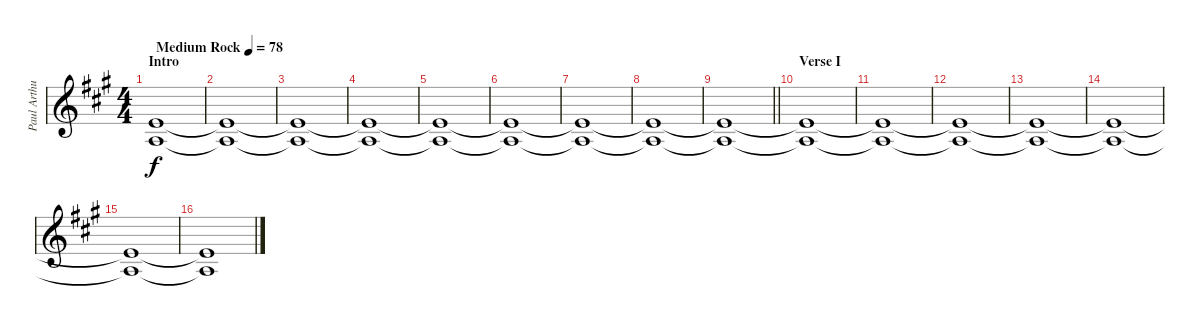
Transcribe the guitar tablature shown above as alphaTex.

\track ("Paul Arthurs (Synth)" "Paul Arthu") {instrument synthbrass1}
\staff {score}
\tuning (E4 B3 G3 D3 A2 E2) {hide}
\ts (4 4)
\section ("" "Intro")
\tempo (78 "Medium Rock")
\clef g2
\ks a
(0.1 2.3).1{dy f instrument synthbrass1} |
(0.1{t} 2.3{t}).1 |
(0.1{t} 2.3{t}).1 |
(0.1{t} 2.3{t}).1 |
(0.1{t} 2.3{t}).1 |
(0.1{t} 2.3{t}).1 |
(0.1{t} 2.3{t}).1 |
(0.1{t} 2.3{t}).1 |
\barLineRight lightlight
(0.1{t} 2.3{t}).1 |
\section ("" "Verse I")
(0.1{t} 2.3{t}).1 |
(0.1{t} 2.3{t}).1 |
(0.1{t} 2.3{t}).1 |
(0.1{t} 2.3{t}).1 |
(0.1{t} 2.3{t}).1 |
(0.1{t} 2.3{t}).1 |
(0.1{t} 2.3{t}).1
